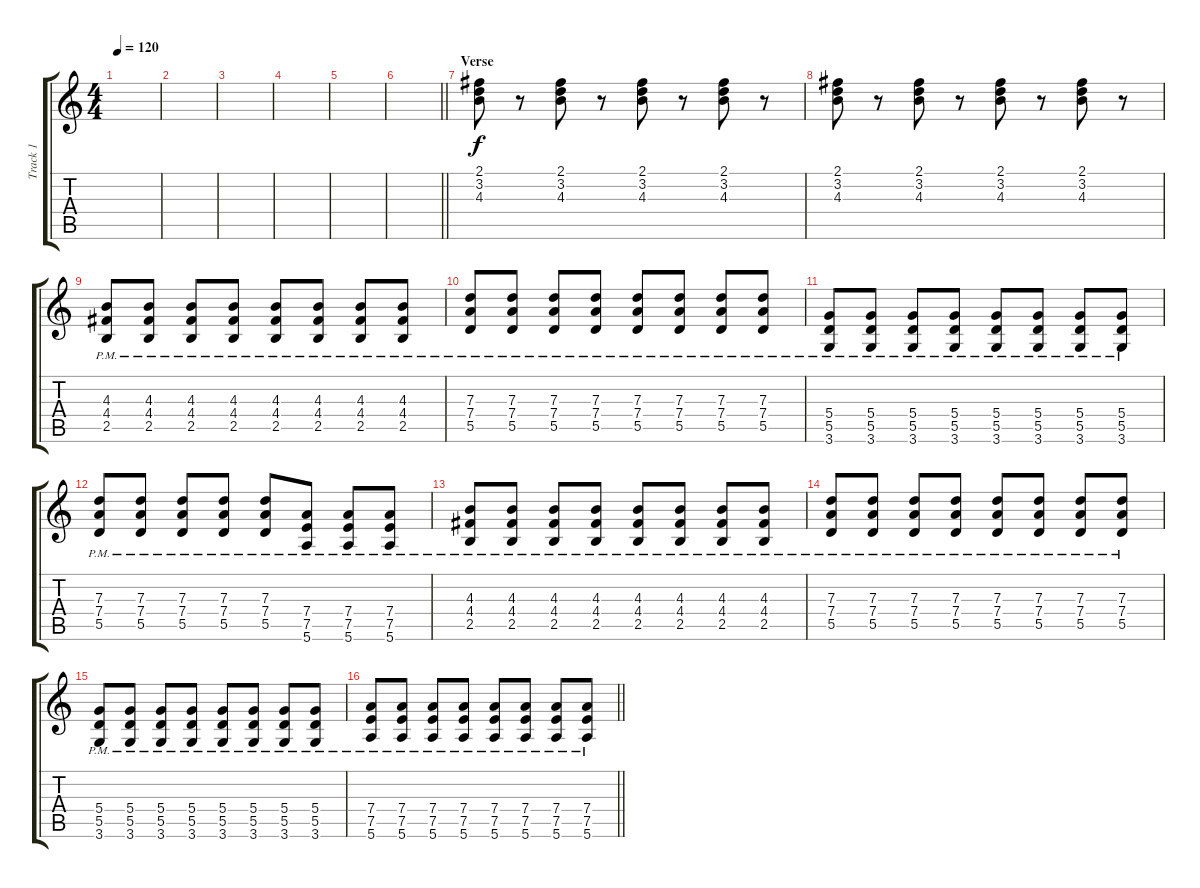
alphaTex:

\track ("Track 1" "Track 1") {instrument distortionguitar}
\staff {score tabs}
\tuning (E4 B3 G3 D3 A2 E2) {hide}
\ts (4 4)
\tempo 120
\clef g2
\ks c
|
|
|
|
|
\barLineRight lightlight
|
\section ("" "Verse")
(2.1 3.2 4.3).8{dy f balance 16} r.8 (2.1 3.2 4.3).8 r.8 (2.1 3.2 4.3).8 r.8 (2.1 3.2 4.3).8 r.8 |
(2.1 3.2 4.3).8 r.8 (2.1 3.2 4.3).8 r.8 (2.1 3.2 4.3).8 r.8 (2.1 3.2 4.3).8 r.8 |
(4.3{pm} 4.4{pm} 2.5{pm}).8 (4.3{pm} 4.4{pm} 2.5{pm}).8 (4.3{pm} 4.4{pm} 2.5{pm}).8 (4.3{pm} 4.4{pm} 2.5{pm}).8 (4.3{pm} 4.4{pm} 2.5{pm}).8 (4.3{pm} 4.4{pm} 2.5{pm}).8 (4.3{pm} 4.4{pm} 2.5{pm}).8 (4.3{pm} 4.4{pm} 2.5{pm}).8 |
(7.3{pm} 7.4{pm} 5.5{pm}).8 (7.3{pm} 7.4{pm} 5.5{pm}).8 (7.3{pm} 7.4{pm} 5.5{pm}).8 (7.3{pm} 7.4{pm} 5.5{pm}).8 (7.3{pm} 7.4{pm} 5.5{pm}).8 (7.3{pm} 7.4{pm} 5.5{pm}).8 (7.3{pm} 7.4{pm} 5.5{pm}).8 (7.3{pm} 7.4{pm} 5.5{pm}).8 |
(5.4{pm} 5.5{pm} 3.6{pm}).8 (5.4{pm} 5.5{pm} 3.6{pm}).8 (5.4{pm} 5.5{pm} 3.6{pm}).8 (5.4{pm} 5.5{pm} 3.6{pm}).8 (5.4{pm} 5.5{pm} 3.6{pm}).8 (5.4{pm} 5.5{pm} 3.6{pm}).8 (5.4{pm} 5.5{pm} 3.6{pm}).8 (5.4{pm} 5.5{pm} 3.6{pm}).8 |
(7.3{pm} 7.4{pm} 5.5{pm}).8 (7.3{pm} 7.4{pm} 5.5{pm}).8 (7.3{pm} 7.4{pm} 5.5{pm}).8 (7.3{pm} 7.4{pm} 5.5{pm}).8 (7.3{pm} 7.4{pm} 5.5{pm}).8 (7.4{pm} 7.5{pm} 5.6{pm}).8 (7.4{pm} 7.5{pm} 5.6{pm}).8 (7.4{pm} 7.5{pm} 5.6{pm}).8 |
(4.3{pm} 4.4{pm} 2.5{pm}).8 (4.3{pm} 4.4{pm} 2.5{pm}).8 (4.3{pm} 4.4{pm} 2.5{pm}).8 (4.3{pm} 4.4{pm} 2.5{pm}).8 (4.3{pm} 4.4{pm} 2.5{pm}).8 (4.3{pm} 4.4{pm} 2.5{pm}).8 (4.3{pm} 4.4{pm} 2.5{pm}).8 (4.3{pm} 4.4{pm} 2.5{pm}).8 |
(7.3{pm} 7.4{pm} 5.5{pm}).8 (7.3{pm} 7.4{pm} 5.5{pm}).8 (7.3{pm} 7.4{pm} 5.5{pm}).8 (7.3{pm} 7.4{pm} 5.5{pm}).8 (7.3{pm} 7.4{pm} 5.5{pm}).8 (7.3{pm} 7.4{pm} 5.5{pm}).8 (7.3{pm} 7.4{pm} 5.5{pm}).8 (7.3{pm} 7.4{pm} 5.5{pm}).8 |
(5.4{pm} 5.5{pm} 3.6{pm}).8 (5.4{pm} 5.5{pm} 3.6{pm}).8 (5.4{pm} 5.5{pm} 3.6{pm}).8 (5.4{pm} 5.5{pm} 3.6{pm}).8 (5.4{pm} 5.5{pm} 3.6{pm}).8 (5.4{pm} 5.5{pm} 3.6{pm}).8 (5.4{pm} 5.5{pm} 3.6{pm}).8 (5.4{pm} 5.5{pm} 3.6{pm}).8 |
\barLineRight lightlight
(7.4{pm} 7.5{pm} 5.6).8 (7.4{pm} 7.5{pm} 5.6).8 (7.4{pm} 7.5{pm} 5.6).8 (7.4{pm} 7.5{pm} 5.6).8 (7.4{pm} 7.5{pm} 5.6).8 (7.4{pm} 7.5{pm} 5.6{pm}).8 (7.4{pm} 7.5{pm} 5.6{pm}).8 (7.4{pm} 7.5{pm} 5.6{pm}).8
